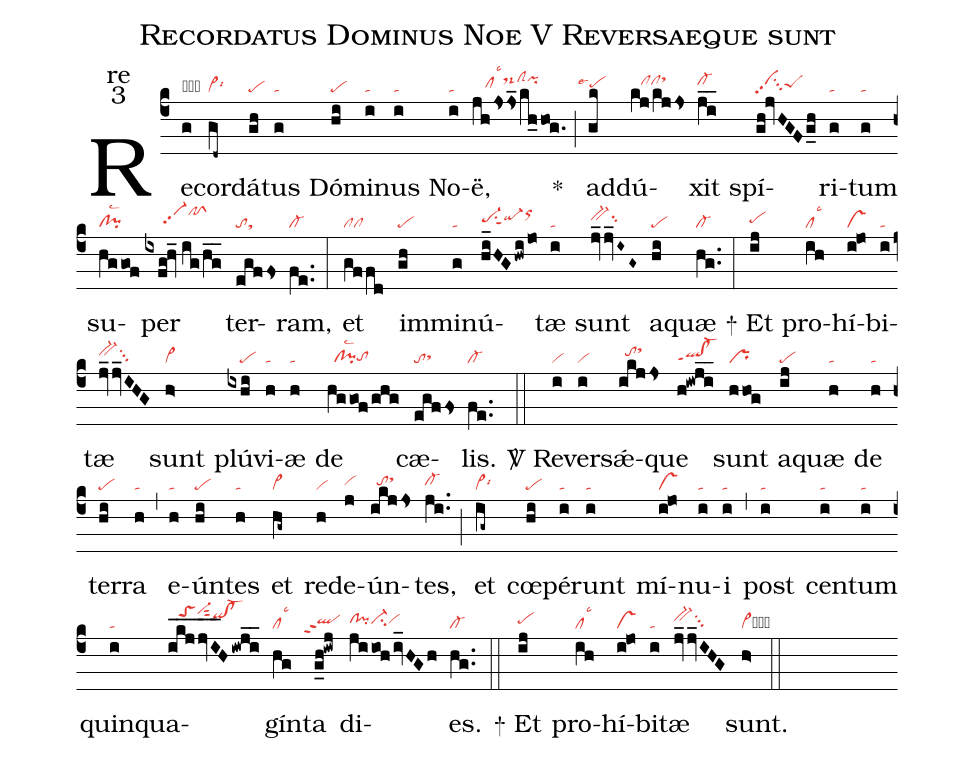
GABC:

name:Recordatus Dominus Noe V Reversaeque sunt;
office-part:re;
mode:3;
nabc-lines:1;
%%
(c4) Re(g|obvi)cor(gd~|vi>lsi6)dá(gh|pe)tus(g|ta) Dó(hi|pe)mi(i|ta)nus(i|ta) No(i|ta)ë,(jh/jsjs_/kh_hog.|////clhhlsc3ds-hjclShjpihj) <sp>*</sp>(;) ad(gk|```pehhlse4)dú(kj/kjjs|///clhiclhisthk)xit(ji__|cl-hi) spí(gh!jvHGFg_h|ci1hipp2peShh)ri(g|ta)tum(g|ta) su(hggof|cl!pilsc2)per(ixfg!hv_//ig/hg__|//////vi-hhpp2pfShk) ter(egffs|tost)ram,(fe..|cl-) (:) et(gffd|clcl) im(gh|pe)mi(g|ta)nú(hi_HG/hwi/jo|pe-hhsu1sut1qi-hiorhk)tæ(i|ta) sunt(jv_jv_I~G~|bv-hisu2) a(hi|pe)quæ(hg..|cl-) (:)
<sp>+</sp> Et(ij|pehh) pro(ih|cllsc3)hí(i@jo|vs)bi(i|ta)tæ(jv_jv_IHG|bv-hisu3) sunt(h>|vi>) plú(ixhi|////pe)vi(h|ta)æ(h|ta) de(hggof/ghg|//cl!pilsc2tohg) cæ(egffs|tosthh)lis.(fe..|cl-) (::)

<sp>V/</sp> Re(i|vi)ver(i|vi)sǽ(ikjjs|//tohisthk)que(h!iwji__|qlhg!cl-hgppt1) sunt(hhog|pr) a(ij|pe)quæ(h|ta) de(h|ta) ter(hi|pe)ra(h|ta) (,) e(h|ta)ún(hi|pe)tes(h|ta) et(hg~|vi>) re(h|vi)de(j|vihh)ún(ikjjs|//tohhsthj)tes,(ji..|cl-hh) (;) et(ig~|vi>lsi6) cœ(hi|pe)pé(i|ta)runt(i|ta) mí(i@jo|vs)nu(i|ta)i(i|ta) (,) post(i|ta) cen(i|ta)tum(i|ta) quin(i|ta)qua(ikj___jvI__H/iwji__|///toShkvi-hlsut2qihj!cl-hj)gín(hg|cllsc3)ta(g_h!iwj|```qlhhppt2) di(jiioh/iv_HGh|clhh!pihhci-hhvihh)es.(hg..|cl-) (::)
<sp>+</sp> Et(ij|pehh) pro(ih|cllsc3)hí(i@jo|vs)bi(i|ta)tæ(jv_jv_IHG|bv-hisu3) sunt.(h>|vi>cb) (::)
